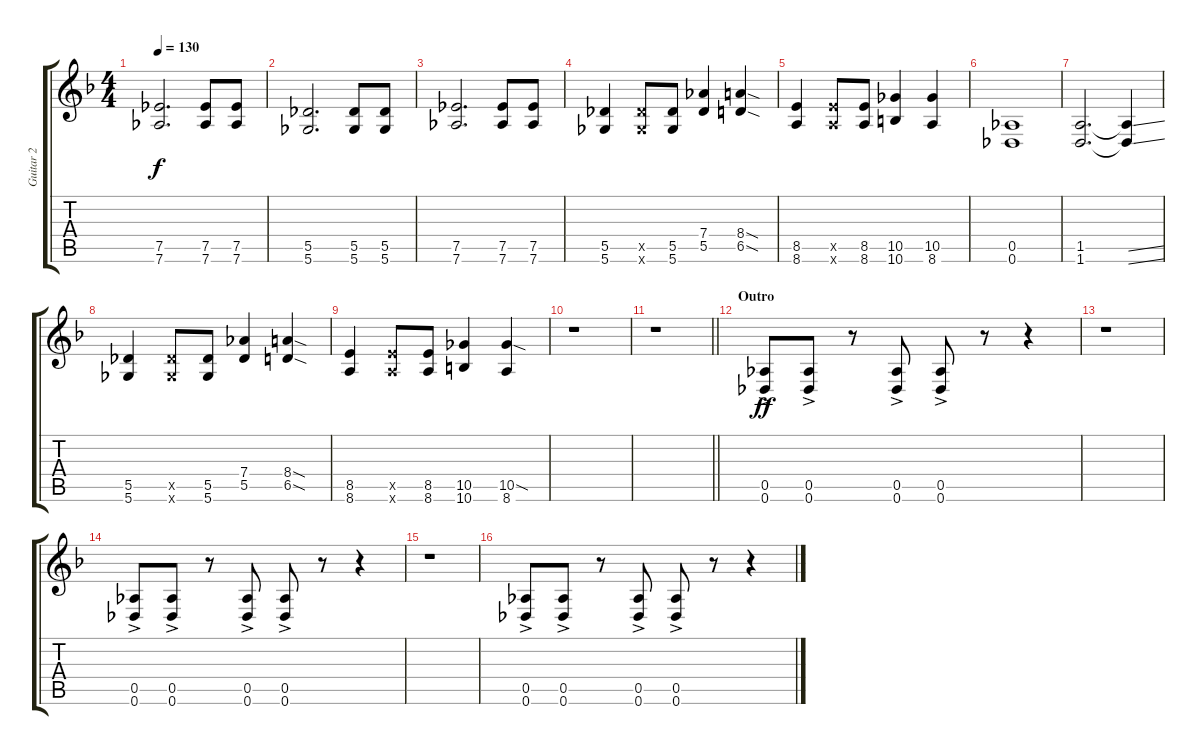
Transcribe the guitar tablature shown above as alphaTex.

\track ("Guitar 2" "Guitar 2") {instrument distortionguitar}
\staff {score tabs}
\tuning (Eb4 Bb3 Gb3 Db3 Ab2 Db2) {hide}
\ts (4 4)
\tempo 130
\clef g2
\ks f
(7.5 7.6).2{d dy f} (7.5 7.6).8 (7.5 7.6).8 |
(5.5 5.6).2{d} (5.5 5.6).8 (5.5 5.6).8 |
(7.5 7.6).2{d} (7.5 7.6).8 (7.5 7.6).8 |
(5.5 5.6).4 (5.5{x} 5.6{x}).8 (5.5 5.6).8 (7.4 5.5).4 (8.4{sod} 6.5{sod}).4 |
(8.5 8.6).4 (8.5{x} 8.6{x}).8 (8.5 8.6).8 (10.5 10.6).4 (10.5 8.6).4 |
(0.5 0.6).1 |
(1.5 1.6).2{d} (1.5{ss t} 1.6{ss t}).4 |
(5.5 5.6).4 (5.5{x} 5.6{x}).8 (5.5 5.6).8 (7.4 5.5).4 (8.4{sod} 6.5{sod}).4 |
(8.5 8.6).4 (8.5{x} 8.6{x}).8 (8.5 8.6).8 (10.5 10.6).4 (10.5{sod} 8.6).4 |
r.1 |
\barLineRight lightlight
r.1 |
\section ("" "Outro")
(0.5{ac} 0.6{ac}).8{dy ff} (0.5{ac} 0.6{ac}).8 r.8 (0.5{ac} 0.6{ac}).8 (0.5{ac} 0.6{ac}).8 r.8 r.4 |
r.1 |
(0.5{ac} 0.6{ac}).8 (0.5{ac} 0.6{ac}).8 r.8 (0.5{ac} 0.6{ac}).8 (0.5{ac} 0.6{ac}).8 r.8 r.4 |
r.1 |
(0.5{ac} 0.6{ac}).8 (0.5{ac} 0.6{ac}).8 r.8 (0.5{ac} 0.6{ac}).8 (0.5{ac} 0.6{ac}).8 r.8 r.4
